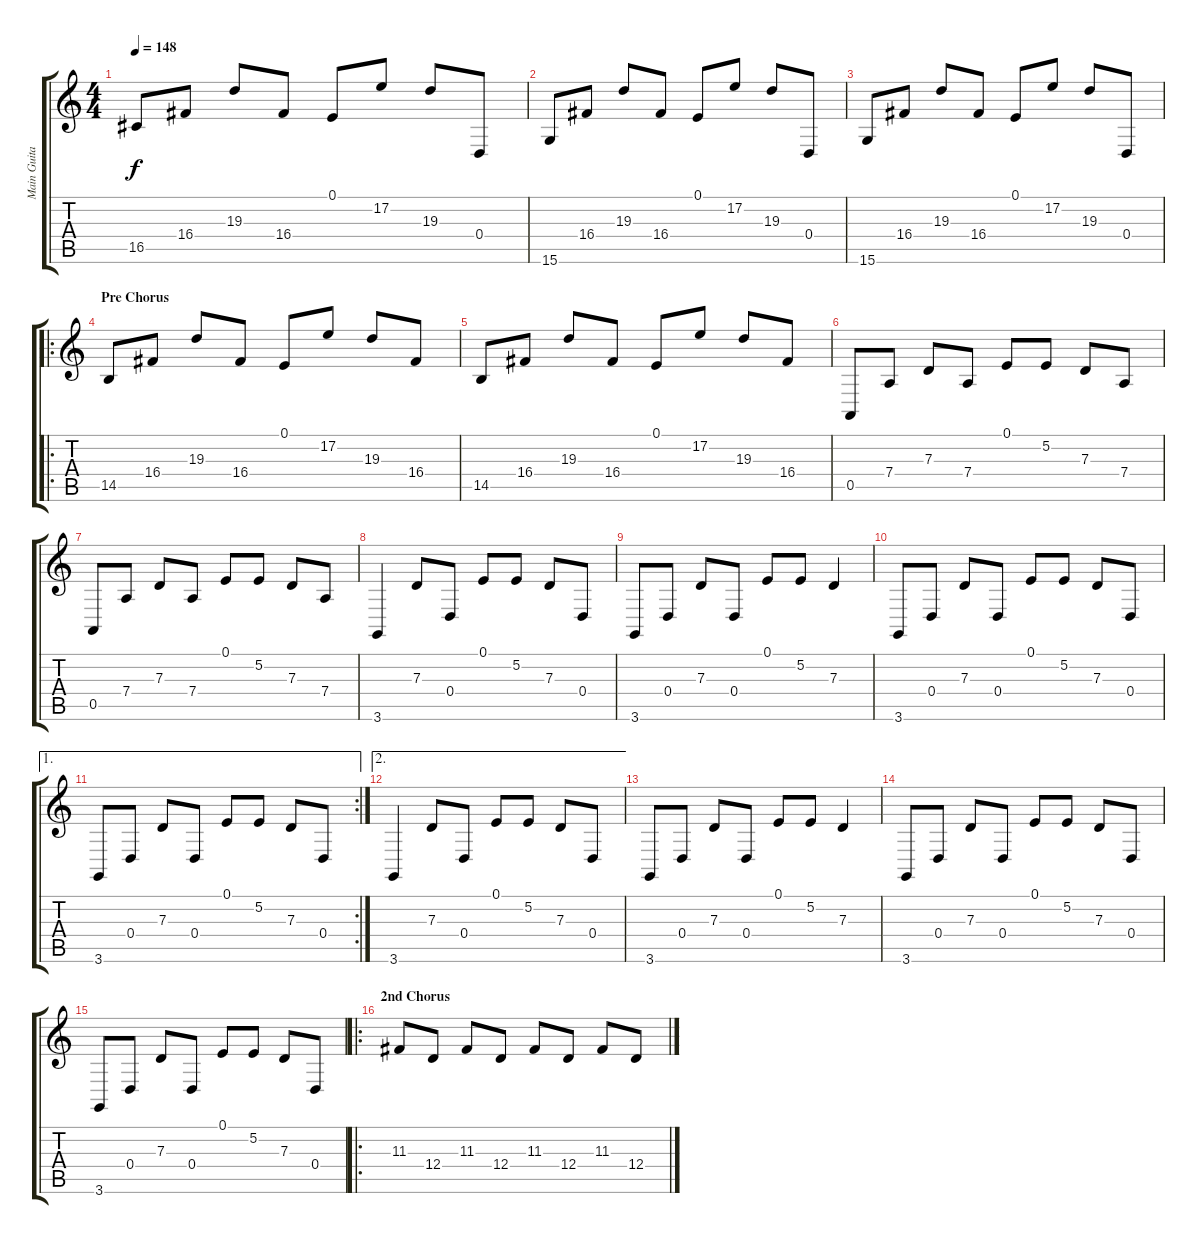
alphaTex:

\track ("Main Guitar   " "Main Guita") {instrument stringensemble1}
\staff {score tabs}
\tuning (E4 B3 G3 D3 A2 E2) {hide}
\ts (4 4)
\tempo 148
\clef g2
\ks c
16.5.8{dy f} 16.4.8 19.3.8 16.4.8 0.1.8 17.2.8 19.3.8 0.4.8 |
15.6.8 16.4.8 19.3.8 16.4.8 0.1.8 17.2.8 19.3.8 0.4.8 |
15.6.8 16.4.8 19.3.8 16.4.8 0.1.8 17.2.8 19.3.8 0.4.8 |
\ro
\section ("" "Pre Chorus")
14.5.8{balance 0} 16.4.8 19.3.8 16.4.8 0.1.8 17.2.8 19.3.8 16.4.8 |
14.5.8 16.4.8 19.3.8 16.4.8 0.1.8 17.2.8 19.3.8 16.4.8 |
0.5.8 7.4.8 7.3.8 7.4.8 0.1.8 5.2.8 7.3.8 7.4.8 |
0.5.8 7.4.8 7.3.8 7.4.8 0.1.8 5.2.8 7.3.8 7.4.8 |
3.6.4 7.3.8 0.4.8 0.1.8 5.2.8 7.3.8 0.4.8 |
3.6.8 0.4.8 7.3.8 0.4.8 0.1.8 5.2.8 7.3.4 |
3.6.8 0.4.8 7.3.8 0.4.8 0.1.8 5.2.8 7.3.8 0.4.8 |
\ae 1
\rc 2
3.6.8 0.4.8 7.3.8 0.4.8 0.1.8 5.2.8 7.3.8 0.4.8 |
\ae 2
3.6.4 7.3.8 0.4.8 0.1.8 5.2.8 7.3.8 0.4.8 |
3.6.8 0.4.8 7.3.8 0.4.8 0.1.8 5.2.8 7.3.4 |
3.6.8 0.4.8 7.3.8 0.4.8 0.1.8 5.2.8 7.3.8 0.4.8 |
3.6.8 0.4.8 7.3.8 0.4.8 0.1.8 5.2.8 7.3.8 0.4.8 |
\ro
\section ("" "2nd Chorus")
11.3.8 12.4.8 11.3.8 12.4.8 11.3.8 12.4.8 11.3.8 12.4.8
